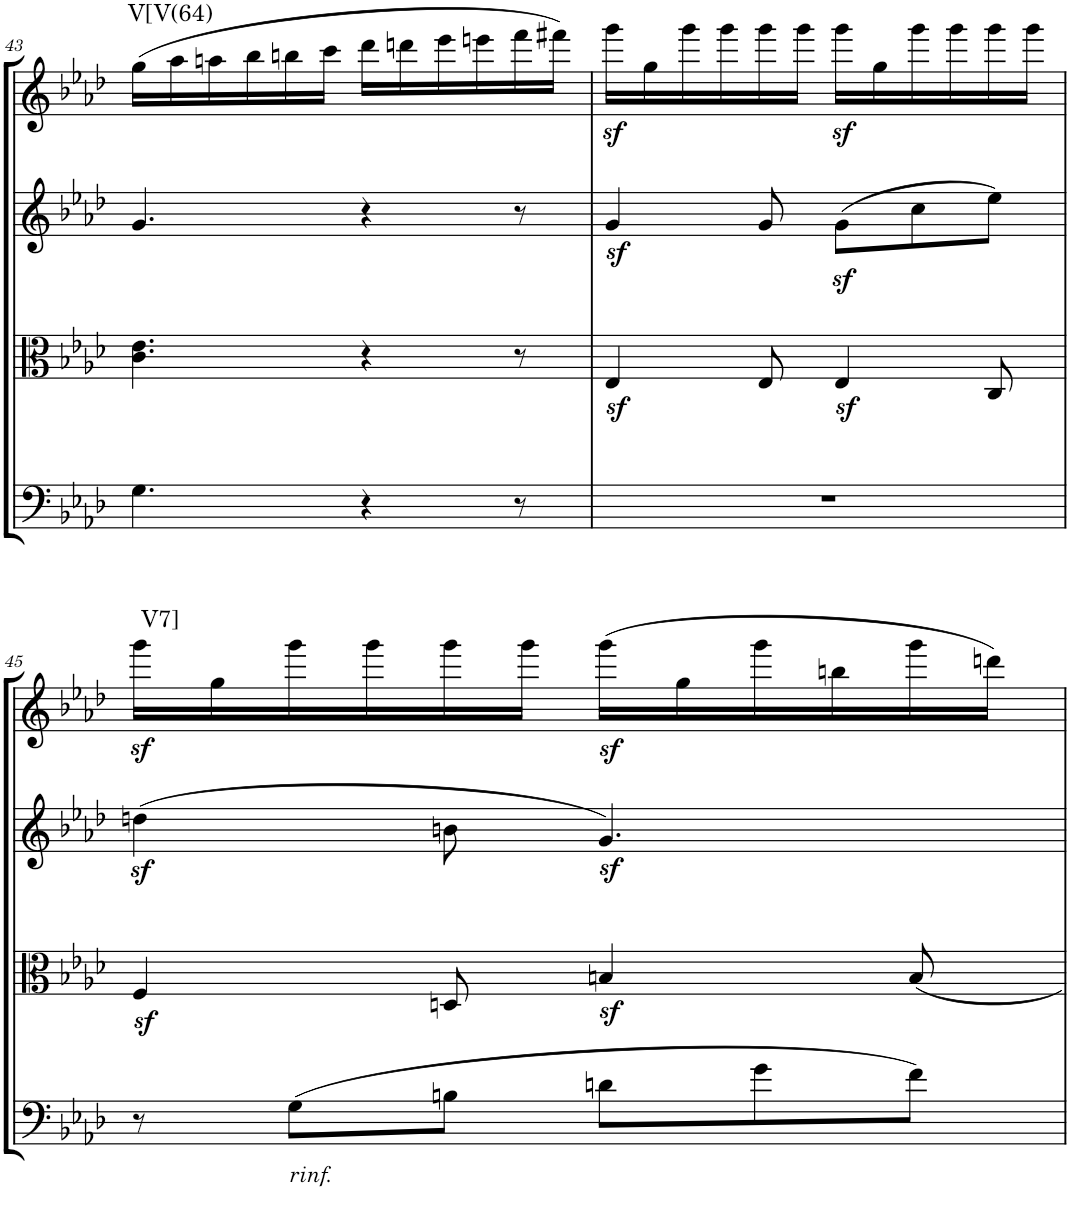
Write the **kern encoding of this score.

**kern	**kern	**kern	**kern	**dynam	**harte
*part4	*part3	*part2	*part1	*part1	*part1
*staff4	*staff3	*staff2	*staff1	*staff1	*
*I"Cello	*I"Viola	*I"2nd Violin	*I"1st Violin	*	*
*	*I'Vla	*I'Vln	*I'Vln	*	*
!!LO:PB:g=z
*clefF4	*clefC3	*clefG2	*clefG2	*	*
*k[b-e-a-d-]	*k[b-e-a-d-]	*k[b-e-a-d-]	*k[b-e-a-d-]	*	*
*M6/8	*M6/8	*M6/8	*M6/8	*	*
=43	=43	=43	=43	=43	=43
!	!	!	!	!	!LO:H:kt=V[V(64)
4.G\	4.c\ 4.e-\	4.g/	(16gg\LL	.	N
.	.	.	16aa-\	.	.
.	.	.	16aan\	.	.
.	.	.	16bb-\	.	.
.	.	.	16bbn\	.	.
.	.	.	16ccc\JJ	.	.
4r	4r	4r	16ddd-\LL	.	.
.	.	.	16dddn\	.	.
.	.	.	16eee-\	.	.
.	.	.	16eeen\	.	.
8r	8r	8r	16fff\	.	.
.	.	.	16fff#X\JJ)	.	.
=44	=44	=44	=44	=44	=44
2.r	4E-z</	4gz</	16gggz<\LL	.	.
.	.	.	16gg\	.	.
.	.	.	16ggg\	.	.
.	.	.	16ggg\	.	.
.	8E-/	8g/	16ggg\	.	.
.	.	.	16ggg\JJ	.	.
.	4E-z</	(8gz<\L	16gggz<\LL	.	.
.	.	.	16gg\	.	.
.	.	8cc\	16ggg\	.	.
.	.	.	16ggg\	.	.
.	8C/	8ee-\J)	16ggg\	.	.
.	.	.	16ggg\JJ	.	.
!!LO:LB:g=z
=45	=45	=45	=45	=45	=45
!	!	!	!	!LO:DY:b	!LO:H:kt=V7]
8r	4Fz</	(4ddnz<\	16ggg\LL	sf	N
.	.	.	16gg\	.	.
!LO:TX:b:i:t=rinf.	!	!	!	!	!
(8G\L	.	.	16ggg\	.	.
.	.	.	16ggg\	.	.
8Bn\J	8Dn/	8bn\	16ggg\	.	.
.	.	.	16ggg\JJ	.	.
8dn\L	4Bnz</	4.gz</)	(16gggz<\LL	.	.
.	.	.	16gg\	.	.
8g\	.	.	16ggg\	.	.
.	.	.	16bbn\	.	.
8f\J)	8B/	.	16ggg\	.	.
.	.	.	16dddn\JJ)	.	.
=	=	=	=	=	=
*-	*-	*-	*-	*-	*-
